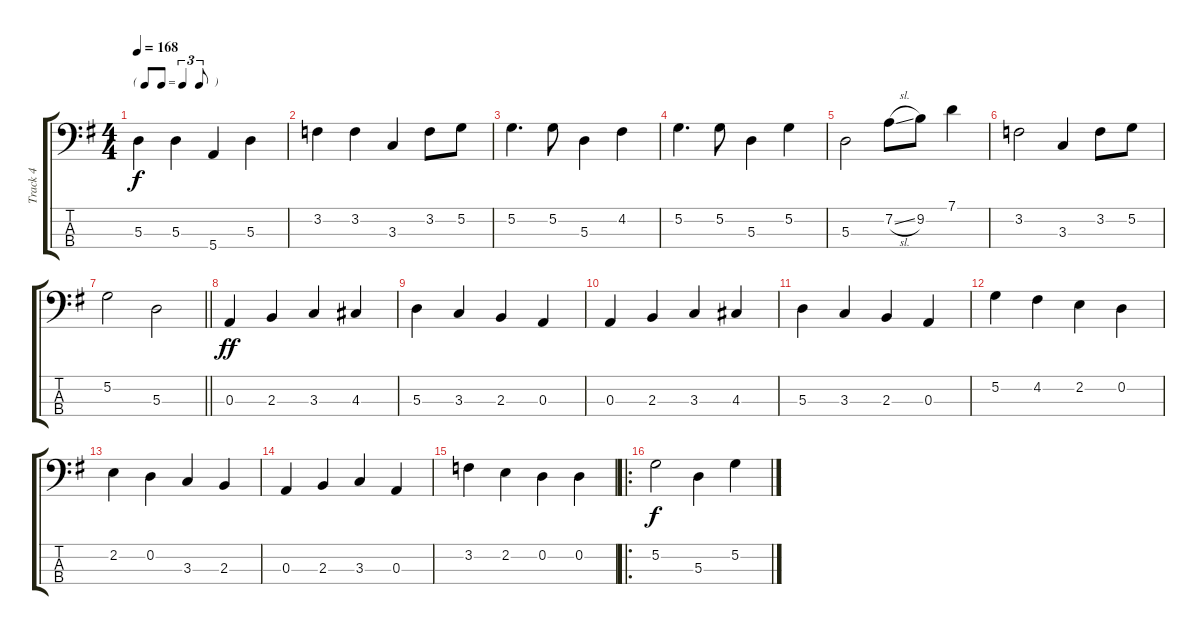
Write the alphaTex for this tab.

\track ("Track 4" "Track 4") {instrument electricbassfinger}
\staff {score tabs}
\tuning (G2 D2 A1 E1) {hide}
\ts (4 4)
\tf triplet8th
\tempo 168
\clef f4
\ks g
5.3.4{dy f} 5.3.4 5.4.4 5.3.4 |
3.2.4 3.2.4 3.3.4 3.2.8 5.2.8 |
5.2.4{d} 5.2.8 5.3.4 4.2.4 |
5.2.4{d} 5.2.8 5.3.4 5.2.4 |
5.3.2 7.2{sl}.8 9.2.8 7.1.4 |
3.2.2 3.3.4 3.2.8 5.2.8 |
\barLineRight lightlight
5.2.2 5.3.2 |
0.3.4{dy ff} 2.3.4 3.3.4 4.3.4 |
5.3.4 3.3.4 2.3.4 0.3.4 |
0.3.4 2.3.4 3.3.4 4.3.4 |
5.3.4 3.3.4 2.3.4 0.3.4 |
5.2.4 4.2.4 2.2.4 0.2.4 |
2.2.4 0.2.4 3.3.4 2.3.4 |
0.3.4 2.3.4 3.3.4 0.3.4 |
3.2.4 2.2.4 0.2.4 0.2.4 |
\ro
5.2.2{dy f} 5.3.4 5.2.4
